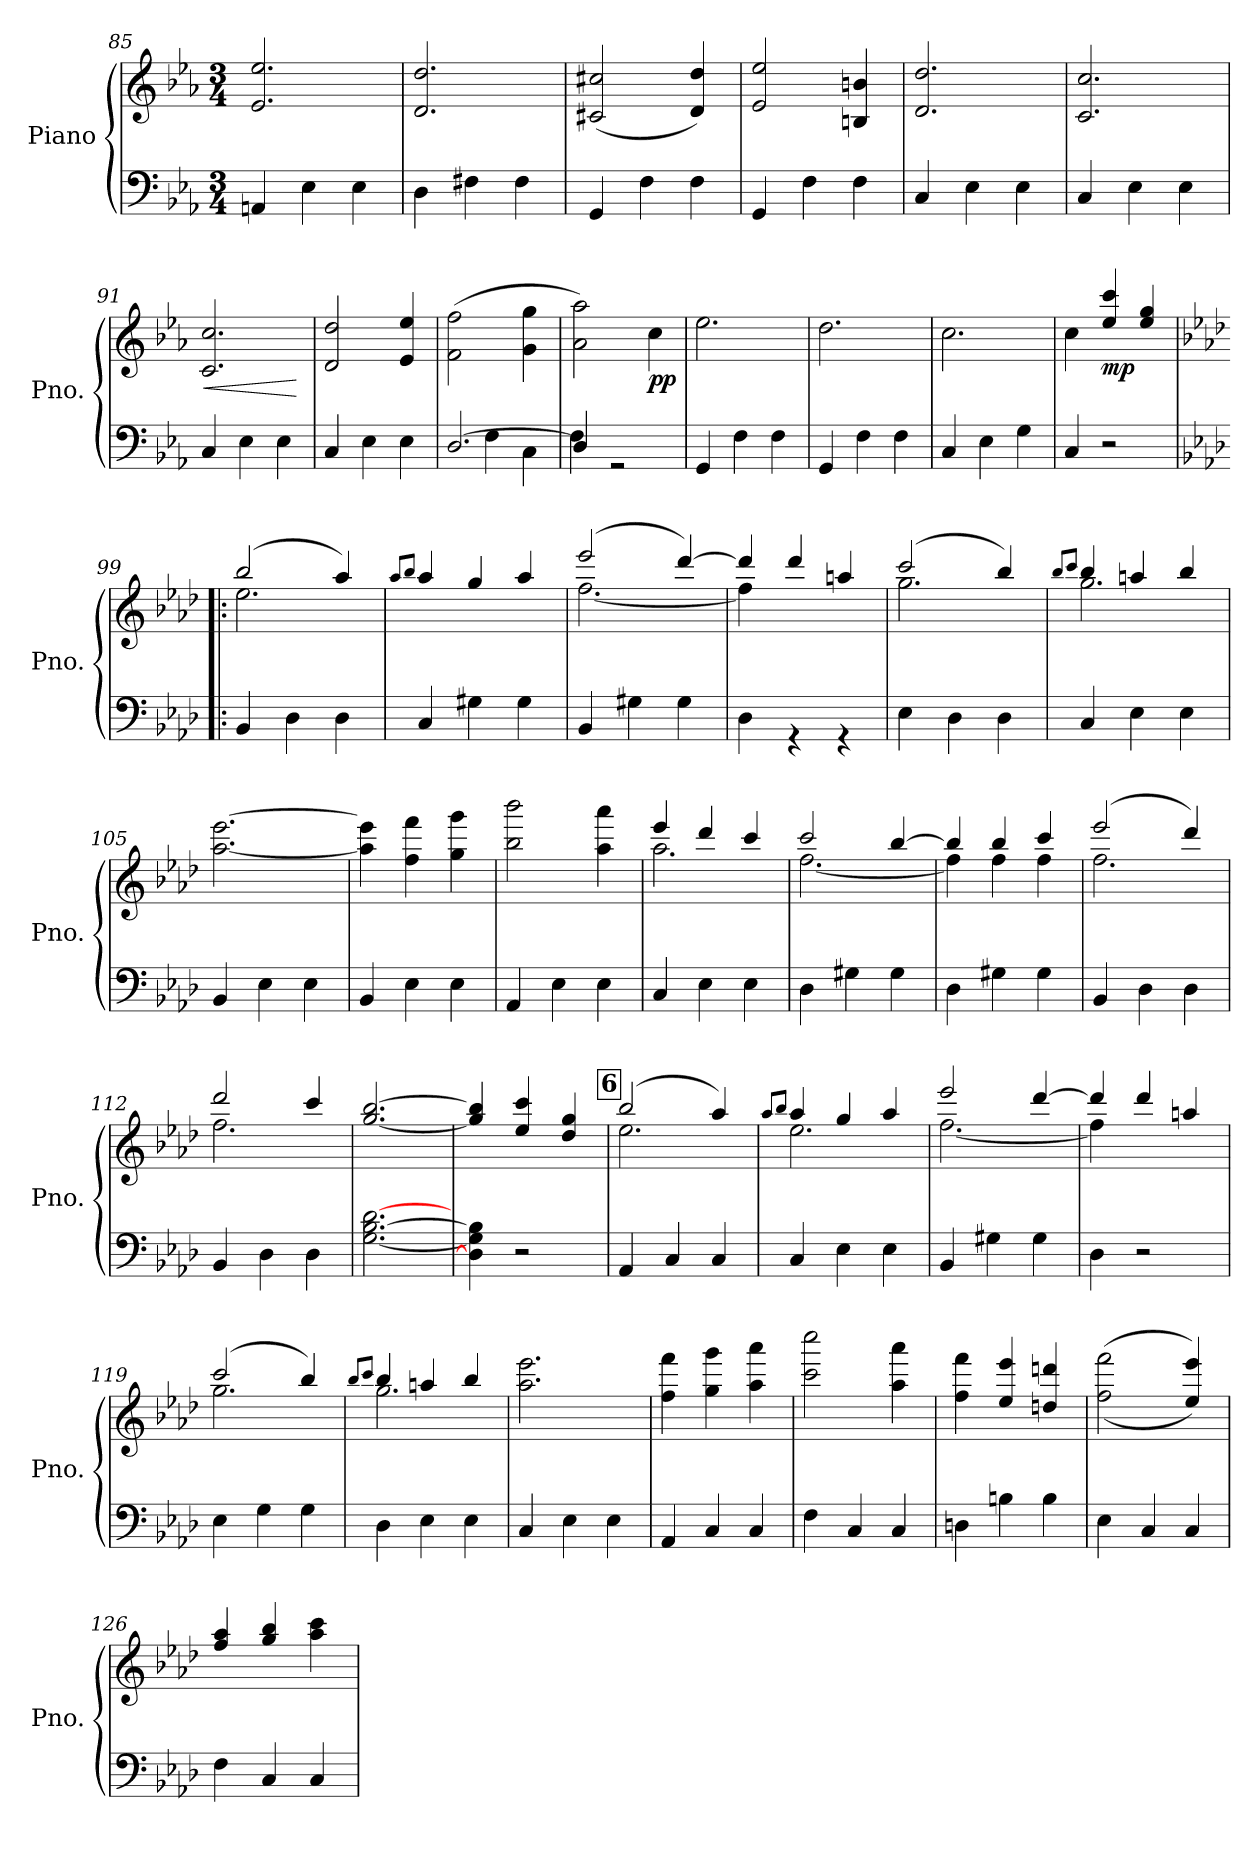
**kern	**kern	**dynam
*part1	*part1	*part1
*staff2	*staff1	*staff1/2
*I"Piano	*	*
*I'Pno.	*	*
*clefF4	*clefG2	*
*k[b-e-a-]	*k[b-e-a-]	*
*M3/4	*M3/4	*
=85	=85	=85
4AAn/	2.e-/ 2.ee-/	.
4E-\	.	.
4E-\	.	.
=86	=86	=86
4D\	2.d/ 2.dd/	.
4F#X\	.	.
4F#\	.	.
=87	=87	=87
4GG/	(2c#X/ 2cc#X/	.
4F\	.	.
4F\	4d/ 4dd/)	.
=88	=88	=88
4GG/	2e-/ 2ee-/	.
4F\	.	.
4F\	4Bn/ 4bn/	.
=89	=89	=89
4C/	2.d/ 2.dd/	.
4E-\	.	.
4E-\	.	.
!!LO:LB:g=z
=90	=90	=90
4C/	2.c/ 2.cc/	.
4E-\	.	.
4E-\	.	.
=91	=91	=91
!	!	!LO:HP:b
4C/	2.c/ 2.cc/	<
4E-\	.	.
4E-\	.	.
.	.	[
=92	=92	=92
4C/	2d/ 2dd/	.
4E-\	.	.
4E-\	4e-/ 4ee-/	.
=93	=93	=93
*^	*	*
[2.D/	4ryy	(2f\ 2ff\	.
.	4F\	.	.
.	4C\	4g\ 4gg\	.
=94	=94	=94	=94
4D/]	4F\	2a-\ 2aa-\)	.
2rGG	2ryy	.	.
!	!	!	!LO:DY:b
.	.	4cc\	pp
*v	*v	*	*
=95	=95	=95
4GG/	2.ee-\	.
4F\	.	.
4F\	.	.
=96	=96	=96
4GG/	2.dd\	.
4F\	.	.
4F\	.	.
=97	=97	=97
4C/	2.cc\	.
4E-\	.	.
4G\	.	.
=98	=98	=98
4C/	4cc\	.
!	!	!LO:DY:b
2r	4ee-/ 4ccc/	mp
.	4ee-/ 4gg/	.
=99!|:	=99!|:	=99!|:
*k[b-e-a-d-]	*k[b-e-a-d-]	*
*	*^	*
4BB-/	(2bb-/	2.ee-\	.
4D-\	.	.	.
4D-\	4aa-/)	.	.
*	*v	*v	*
!!LO:LB:g=z
=100	=100	=100
.	8qaa-/L	.
.	8qbb-/J	.
4C/	4aa-/	.
4G#X\	4gg/	.
4G#\	4aa-/	.
=101	=101	=101
*	*^	*
4BB-/	(2eee-/	[2.ff\	.
4G#X\	.	.	.
4G#\	[4ddd-/)	.	.
=102	=102	=102	=102
4D-\	4ddd-/]	4ff\]	.
4rGG	4ddd-/	2ryy	.
4rGG	4aan/	.	.
=103	=103	=103	=103
4E-\	(2ccc/	2.gg\	.
4D-\	.	.	.
4D-\	4bb-/)	.	.
=104	=104	=104	=104
.	8qbb-/L	.	.
.	8qccc/J	.	.
4C/	4bb-/	2.gg\	.
4E-\	4aan/	.	.
4E-\	4bb-/	.	.
*	*v	*v	*
=105	=105	=105
4BB-/	[2.aa-\ [2.eee-\	.
4E-\	.	.
4E-\	.	.
=106	=106	=106
4BB-/	4aa-\] 4eee-\]	.
4E-\	4ff\ 4fff\	.
4E-\	4gg\ 4ggg\	.
=107	=107	=107
4AA-/	2bb-\ 2bbb-\	.
4E-\	.	.
4E-\	4aa-\ 4aaa-\	.
=108	=108	=108
*	*^	*
4C/	4eee-/	2.aa-\	.
4E-\	4ddd-/	.	.
4E-\	4ccc/	.	.
!!LO:PB:g=z	!!
=109	=109	=109	=109
4D-\	2ccc/	[2.ff\	.
4G#X\	.	.	.
4G#\	[4bb-/	.	.
=110	=110	=110	=110
4D-\	4bb-/]	4ff\]	.
4G#X\	4bb-/	4ff\	.
4G#\	4ccc/	4ff\	.
=111	=111	=111	=111
4BB-/	(2eee-/	2.ff\	.
4D-\	.	.	.
4D-\	4ddd-/)	.	.
=112	=112	=112	=112
4BB-/	2ddd-/	2.ff\	.
4D-\	.	.	.
4D-\	4ccc/	.	.
*	*v	*v	*
=113	=113	=113
[2.G\ [2.B-\ [2.d-\	[2.gg/ [2.bb-/	.
=114	=114	=114
4D-\] 4G\] 4B-\]	4gg/] 4bb-/]	.
2r	4ee-/ 4ccc/	.
.	4dd-/ 4gg/	.
!!LO:REH:place=s1:a:B:fs=14:t=6
=115	=115	=115
*	*^	*
4AA-/	(2bb-/	2.ee-\	.
4C/	.	.	.
4C/	4aa-/)	.	.
=116	=116	=116	=116
.	8qaa-/L	.	.
.	8qbb-/J	.	.
4C/	4aa-/	2.ee-\	.
4E-\	4gg/	.	.
4E-\	4aa-/	.	.
=117	=117	=117	=117
4BB-/	2eee-/	[2.ff\	.
4G#X\	.	.	.
4G#\	[4ddd-/	.	.
=118	=118	=118	=118
4D-\	4ddd-/]	4ff\]	.
2r	4ddd-/	2ryy	.
.	4aan/	.	.
!!LO:LB:g=z	!!
=119	=119	=119	=119
4E-\	(2ccc/	2.gg\	.
4G\	.	.	.
4G\	4bb-/)	.	.
=120	=120	=120	=120
.	8qbb-/L	.	.
.	8qccc/J	.	.
4D-\	4bb-/	2.gg\	.
4E-\	4aan/	.	.
4E-\	4bb-/	.	.
*	*v	*v	*
=121	=121	=121
4C/	2.aa-\ 2.eee-\	.
4E-\	.	.
4E-\	.	.
=122	=122	=122
4AA-/	4ff\ 4fff\	.
4C/	4gg\ 4ggg\	.
4C/	4aa-\ 4aaa-\	.
=123	=123	=123
4F\	2ccc\ 2cccc\	.
4C/	.	.
4C/	4aa-\ 4aaa-\	.
=124	=124	=124
4Dn\	4ff\ 4fff\	.
4Bn\	4ee-/ 4eee-/	.
4B\	4ddn/ 4dddn/	.
=125	=125	=125
4E-\	((2ff\ 2fff\	.
4C/	.	.
4C/	4ee-/ 4eee-/))	.
=126	=126	=126
4F\	4ff/ 4aa-/	.
4C/	4gg/ 4bb-/	.
4C/	4aa-\ 4ccc\	.
=	=	=
*-	*-	*-
